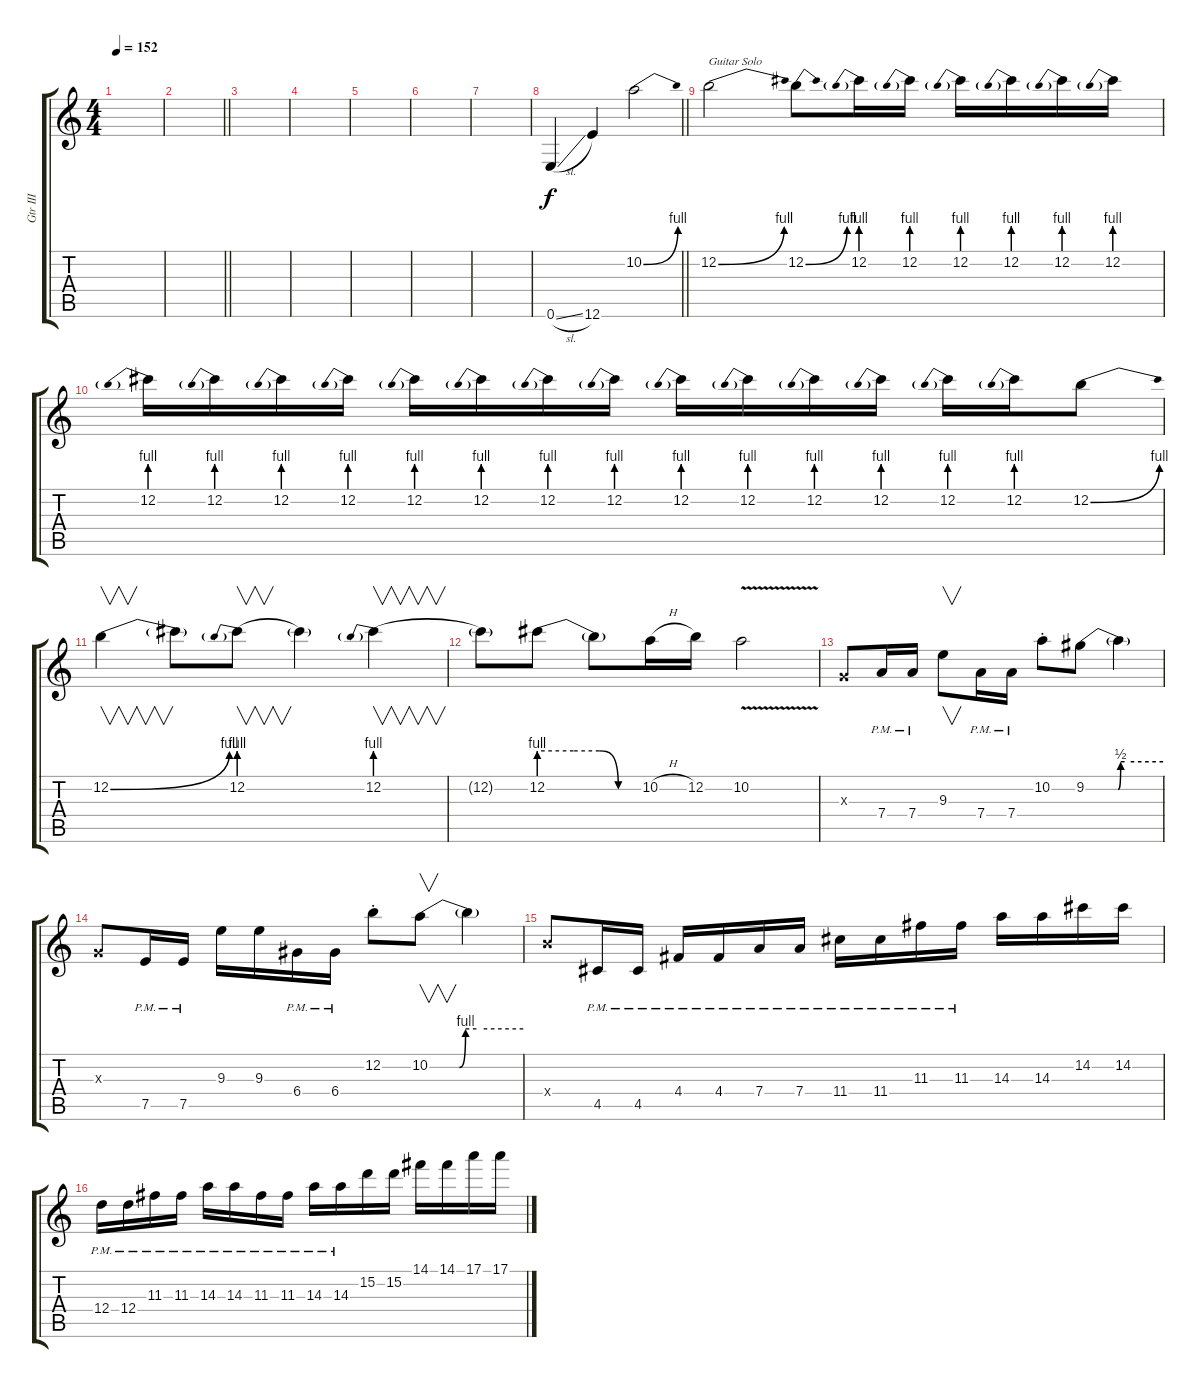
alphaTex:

\track ("Gtr III" "Gtr III") {instrument overdrivenguitar}
\staff {score tabs}
\tuning (E4 B3 G3 D3 A2 E2) {hide}
\ts (4 4)
\tempo 152
\clef g2
\ks c
|
\barLineRight lightlight
|
|
|
|
|
|
\barLineRight lightlight
0.6{sl}.4{volume 16 balance 8 instrument overdrivenguitar} 12.6.4 10.2{be (bend 0 0 60 4)}.2 |
12.2{be (bend 0 0 60 4)}.2{txt "Guitar Solo"} 12.2{be (bend 0 0 60 4)}.8 12.2{be (prebend 0 4 60 4)}.16 12.2{be (prebend 0 4 60 4)}.16 12.2{be (prebend 0 4 60 4)}.16 12.2{be (prebend 0 4 60 4)}.16 12.2{be (prebend 0 4 60 4)}.16 12.2{be (prebend 0 4 60 4)}.16 |
12.2{be (prebend 0 4 60 4)}.16 12.2{be (prebend 0 4 60 4)}.16 12.2{be (prebend 0 4 60 4)}.16 12.2{be (prebend 0 4 60 4)}.16 12.2{be (prebend 0 4 60 4)}.16 12.2{be (prebend 0 4 60 4)}.16 12.2{be (prebend 0 4 60 4)}.16 12.2{be (prebend 0 4 60 4)}.16 12.2{be (prebend 0 4 60 4)}.16 12.2{be (prebend 0 4 60 4)}.16 12.2{be (prebend 0 4 60 4)}.16 12.2{be (prebend 0 4 60 4)}.16 12.2{be (prebend 0 4 60 4)}.16 12.2{be (prebend 0 4 60 4)}.16 12.2{be (bend 0 0 60 4)}.8 |
12.2{be (bend 0 0 60 4)}.4{v} 12.2{t}.8 12.2{be (prebend 0 4 60 4)}.8{v} 12.2{t}.4 12.2{be (prebend 0 4 60 4)}.4{v} |
12.2{t}.8 12.2{be (custom 0 4 20 4 35 4 46 0 60 0)}.8 12.2{t}.8 10.2{h}.16 12.2.16 10.2{v}.2 |
0.3{x}.8 7.4{pm}.16 7.4{pm}.16 9.3.8{v} 7.4{pm}.16 7.4{pm}.16 10.2{st}.8 9.2{be (custom 0 0 15 0 25 0 27 2 30 2 60 2)}.8 9.2{t}.4 |
0.3{x}.8 7.5{pm}.16 7.5{pm}.16 9.3.16 9.3.16 6.4{pm}.16 6.4{pm}.16 12.2{st}.8 10.2{be (custom 0 0 19 0 23 4 30 4 60 4)}.8{v} 10.2{t}.4 |
9.4{x}.8 4.5{pm}.16 4.5{pm}.16 4.4{pm}.16 4.4{pm}.16 7.4{pm}.16 7.4{pm}.16 11.4{pm}.16 11.4{pm}.16 11.3{pm}.16 11.3{pm}.16 14.3.16 14.3.16 14.2.16 14.2.16 |
12.4{pm}.16 12.4{pm}.16 11.3{pm}.16 11.3{pm}.16 14.3{pm}.16 14.3{pm}.16 11.3{pm}.16 11.3{pm}.16 14.3{pm}.16 14.3{pm}.16 15.2.16 15.2.16 14.1.16 14.1.16 17.1.16 17.1.16
